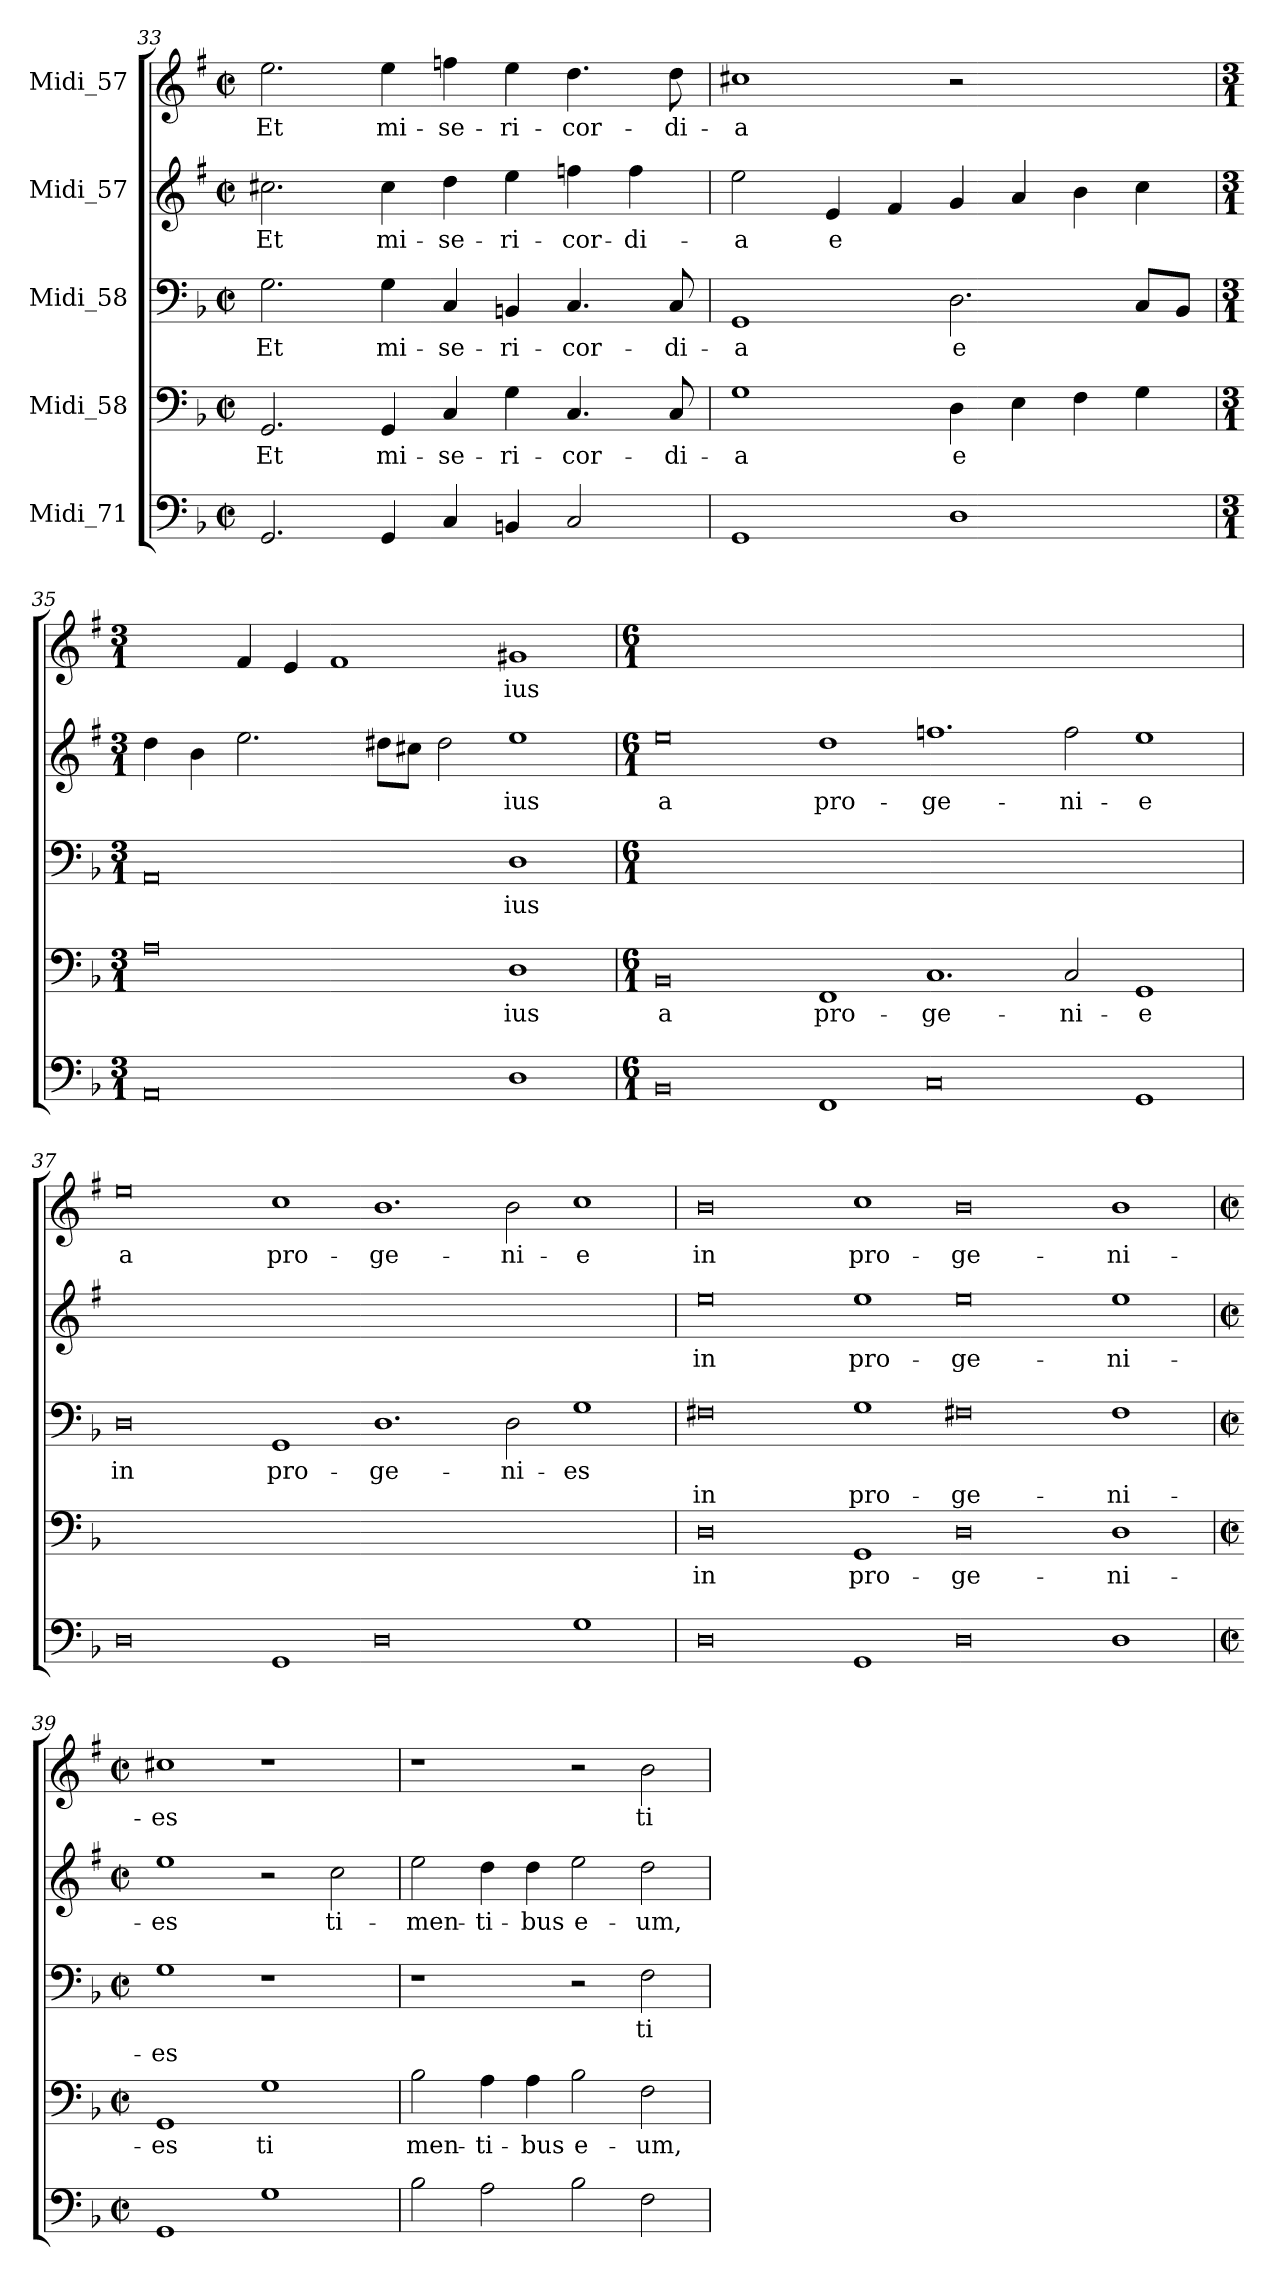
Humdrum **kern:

**kern	**kern	**text	**kern	**text	**text	**kern	**text	**kern	**text
*part5	*part4	*part4	*part3	*part3	*part3	*part2	*part2	*part1	*part1
*staff5	*staff4	*staff4	*staff3	*staff3	*staff3	*staff2	*staff2	*staff1	*staff1
*I"Midi_71	*I"Midi_58	*	*I"Midi_58	*	*	*I"Midi_57	*	*I"Midi_57	*
!!LO:LB:g=z
*clefF4	*clefF4	*	*clefF4	*	*	*clefG2	*	*clefG2	*
*	*	*	*	*	*	*ITrd1c2	*	*ITrd1c2	*
*k[b-]	*k[b-]	*	*k[b-]	*	*	*k[b-]	*	*k[b-]	*
*F:	*F:	*	*F:	*	*	*F:	*	*F:	*
*M4/2	*M4/2	*	*M4/2	*	*	*M4/2	*	*M4/2	*
*met(c|)	*met(c|)	*	*met(c|)	*	*	*met(c|)	*	*met(c|)	*
=33	=33	=33	=33	=33	=33	=33	=33	=33	=33
!	!	!LO:LY:b	!	!LO:LY:b	!	!	!LO:LY:b	!	!LO:LY:b
2.GG	2.GG	Et	2.G	Et	.	2.bn	Et	2.dd	Et
!	!	!LO:LY:b	!	!LO:LY:b	!	!	!LO:LY:b	!	!LO:LY:b
4GG	4GG	mi-	4G	mi-	.	4b	mi-	4dd	mi-
!	!	!LO:LY:b	!	!LO:LY:b	!	!	!LO:LY:b	!	!LO:LY:b
4C	4C	-se-	4C	-se-	.	4cc	-se-	4ee-X	-se-
!	!	!LO:LY:b	!	!LO:LY:b	!	!	!LO:LY:b	!	!LO:LY:b
4BBn	4G	-ri-	4BBn	-ri-	.	4dd	-ri-	4dd	-ri-
!	!	!LO:LY:b	!	!LO:LY:b	!	!	!LO:LY:b	!	!LO:LY:b
2C	4.C	-cor-	4.C	-cor-	.	4ee-X	-cor-	4.cc	-cor-
!	!	!	!	!	!	!	!LO:LY:b	!	!
.	.	.	.	.	.	4ee-	-di-	.	.
!	!	!LO:LY:b	!	!LO:LY:b	!	!	!	!	!LO:LY:b
.	8C	-di-	8C	-di-	.	.	.	8cc	-di-
=34	=34	=34	=34	=34	=34	=34	=34	=34	=34
!	!	!LO:LY:b	!	!LO:LY:b	!	!	!LO:LY:b	!	!LO:LY:b
1GG	1G	-a	1GG	-a	.	2dd	-a	1bn	-a
!	!	!	!	!	!	!	!LO:LY:b	!	!
.	.	.	.	.	.	4d	e	.	.
.	.	.	.	.	.	4e	.	.	.
!	!	!LO:LY:b	!	!LO:LY:b	!	!	!	!	!
1D	4D	e	2.D	e	.	4f	.	2r	.
.	4E	.	.	.	.	4g	.	.	.
!	!	!	!	!	!	!	!	!	!LO:LY:b
.	4F	.	.	.	.	4a	.	[2fyy	e
.	4G	.	8CL	.	.	4b-	.	.	.
.	.	.	8BB-J	.	.	.	.	.	.
=35	=35	=35	=35	=35	=35	=35	=35	=35	=35
*M3/1	*M3/1	*	*M3/1	*	*	*M3/1	*	*M3/1	*
0AA	0A	.	0AA	.	.	4cc	.	2fyy]	.
.	.	.	.	.	.	4a	.	.	.
.	.	.	.	.	.	2.dd	.	4e	.
.	.	.	.	.	.	.	.	4d	.
.	.	.	.	.	.	.	.	1e	.
.	.	.	.	.	.	8cc#XL	.	.	.
.	.	.	.	.	.	8bJ	.	.	.
.	.	.	.	.	.	2cc#	.	.	.
!	!	!LO:LY:b	!	!LO:LY:b	!	!	!LO:LY:b	!	!LO:LY:b
1D	1D	ius	1D	ius	.	1dd	ius	1f#X	ius
!!LO:LB:g=z
=36	=36	=36	=36	=36	=36	=36	=36	=36	=36
*M6/1	*M6/1	*	*M6/1	*	*	*M6/1	*	*M6/1	*
!	!	!LO:LY:b	!	!	!	!	!LO:LY:b	!	!
0BB-	0BB-	a	00.ryy	.	.	0dd	a	00.ryy	.
!	!	!LO:LY:b	!	!	!	!	!LO:LY:b	!	!
1FF	1FF	pro-	.	.	.	1cc	pro-	.	.
!	!	!LO:LY:b	!	!	!	!	!LO:LY:b	!	!
0C	1.C	-ge-	.	.	.	1.ee-X	-ge-	.	.
!	!	!LO:LY:b	!	!	!	!	!LO:LY:b	!	!
.	2C	-ni-	.	.	.	2ee-	-ni-	.	.
!	!	!LO:LY:b	!	!	!	!	!LO:LY:b	!	!
1GG	1GG	-e	.	.	.	1dd	-e	.	.
=37	=37	=37	=37	=37	=37	=37	=37	=37	=37
!	!	!	!	!LO:LY:b	!	!	!	!	!LO:LY:b
0D	00.ryy	.	0D	in	.	00.ryy	.	0dd	a
!	!	!	!	!LO:LY:b	!	!	!	!	!LO:LY:b
1GG	.	.	1GG	pro-	.	.	.	1b-	pro-
!	!	!	!	!LO:LY:b	!	!	!	!	!LO:LY:b
0D	.	.	1.D	-ge-	.	.	.	1.a	-ge-
!	!	!	!	!LO:LY:b	!	!	!	!	!LO:LY:b
.	.	.	2D	-ni-	.	.	.	2a	-ni-
!	!	!	!	!LO:LY:b	!	!	!	!	!LO:LY:b
1G	.	.	1G	-es	.	.	.	1b-	-e
=38	=38	=38	=38	=38	=38	=38	=38	=38	=38
!	!	!LO:LY:b	!	!	!LO:LY:b	!	!LO:LY:b	!	!LO:LY:b
0D	0D	in	0F#X	.	in	0dd	in	0a	in
!	!	!LO:LY:b	!	!	!LO:LY:b	!	!LO:LY:b	!	!LO:LY:b
1GG	1GG	pro-	1G	.	pro-	1dd	pro-	1b-	pro-
!	!	!LO:LY:b	!	!	!LO:LY:b	!	!LO:LY:b	!	!LO:LY:b
0D	0D	-ge-	0F#X	.	-ge-	0dd	-ge-	0a	-ge-
!	!	!LO:LY:b	!	!	!LO:LY:b	!	!LO:LY:b	!	!LO:LY:b
1D	1D	-ni-	1F#	.	-ni-	1dd	-ni-	1a	-ni-
=39	=39	=39	=39	=39	=39	=39	=39	=39	=39
*M4/2	*M4/2	*	*M4/2	*	*	*M4/2	*	*M4/2	*
*met(c|)	*met(c|)	*	*met(c|)	*	*	*met(c|)	*	*met(c|)	*
!	!	!LO:LY:b	!	!	!LO:LY:b	!	!LO:LY:b	!	!LO:LY:b
1GG	1GG	-es	1G	.	-es	1dd	-es	1bn	-es
!	!	!LO:LY:b	!	!	!	!	!	!	!
1G	1G	ti	1r	.	.	2r	.	1r	.
!	!	!	!	!	!	!	!LO:LY:b	!	!
.	.	.	.	.	.	2b-	ti-	.	.
=40	=40	=40	=40	=40	=40	=40	=40	=40	=40
!	!	!LO:LY:b	!	!	!	!	!LO:LY:b	!	!
2B-	2B-	men-	1r	.	.	2dd	-men-	1r	.
!	!	!LO:LY:b	!	!	!	!	!LO:LY:b	!	!
2A	4A	-ti-	.	.	.	4cc	-ti-	.	.
!	!	!LO:LY:b	!	!	!	!	!LO:LY:b	!	!
.	4A	-bus	.	.	.	4cc	-bus	.	.
!	!	!LO:LY:b	!	!	!	!	!LO:LY:b	!	!
2B-	2B-	e-	2r	.	.	2dd	e-	2r	.
!	!	!LO:LY:b	!	!LO:LY:b	!	!	!LO:LY:b	!	!LO:LY:b
2F	2F	-um,	2F	ti-	.	2cc	-um,	2a	ti-
=	=	=	=	=	=	=	=	=	=
*-	*-	*-	*-	*-	*-	*-	*-	*-	*-
